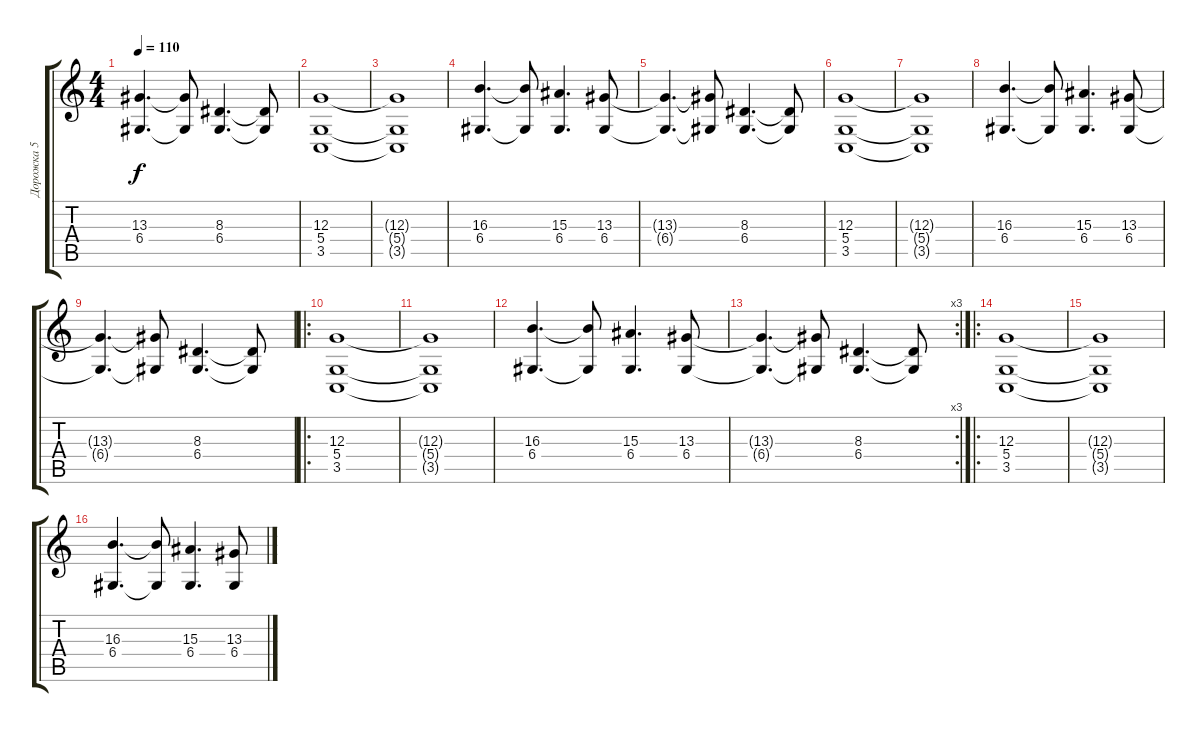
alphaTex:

\track ("Дорожка 5" "Дорожка 5") {instrument choiraahs}
\staff {score tabs}
\tuning (E4 B3 G3 D3 A2 E2) {hide}
\ts (4 4)
\tempo 110
\clef g2
\ks c
(13.3{t} 6.4{t}).4{d dy f} (13.3{t} 6.4{t}).8 (8.3 6.4).4{d} (8.3{t} 6.4{t}).8 |
(12.3 5.4 3.5).1 |
(12.3{t} 5.4{t} 3.5{t}).1 |
(16.3 6.4).4{d} (16.3{t} 6.4{t}).8 (15.3 6.4).4{d} (13.3 6.4).8 |
(13.3{t} 6.4{t}).4{d} (13.3{t} 6.4{t}).8 (8.3 6.4).4{d} (8.3{t} 6.4{t}).8 |
(12.3 5.4 3.5).1 |
(12.3{t} 5.4{t} 3.5{t}).1 |
(16.3 6.4).4{d} (16.3{t} 6.4{t}).8 (15.3 6.4).4{d} (13.3 6.4).8 |
(13.3{t} 6.4{t}).4{d} (13.3{t} 6.4{t}).8 (8.3 6.4).4{d} (8.3{t} 6.4{t}).8 |
\ro
(12.3 5.4 3.5).1{volume 7} |
(12.3{t} 5.4{t} 3.5{t}).1 |
(16.3 6.4).4{d} (16.3{t} 6.4{t}).8 (15.3 6.4).4{d} (13.3 6.4).8 |
\rc 3
(13.3{t} 6.4{t}).4{d} (13.3{t} 6.4{t}).8 (8.3 6.4).4{d} (8.3{t} 6.4{t}).8 |
\ro
(12.3 5.4 3.5).1 |
(12.3{t} 5.4{t} 3.5{t}).1 |
(16.3 6.4).4{d} (16.3{t} 6.4{t}).8 (15.3 6.4).4{d} (13.3 6.4).8
